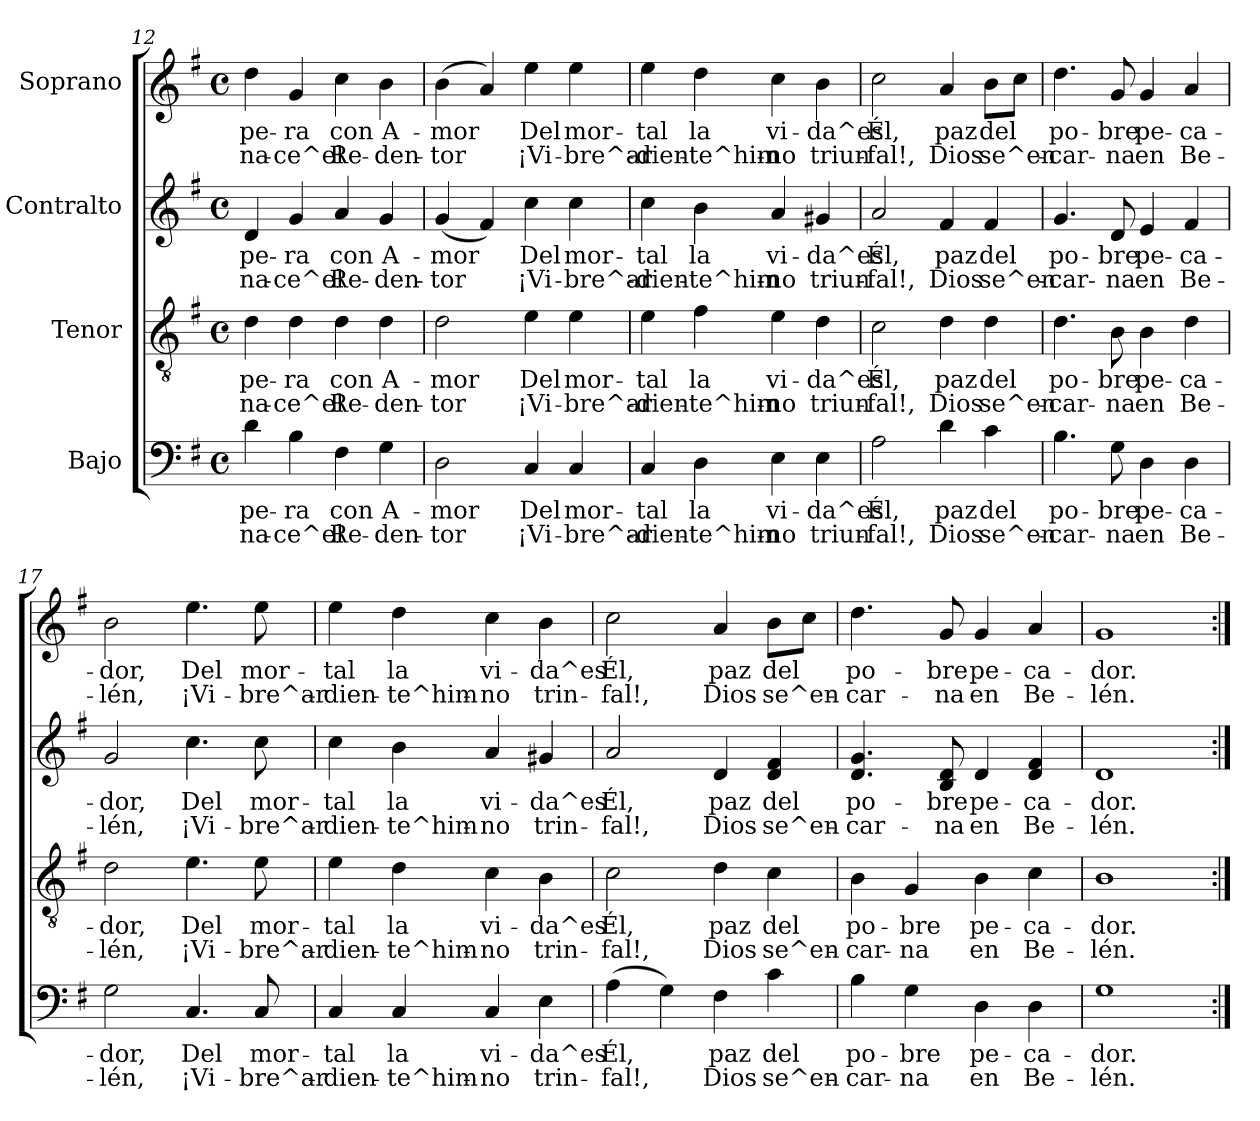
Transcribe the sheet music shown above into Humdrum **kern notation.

**kern	**text	**text	**kern	**text	**text	**kern	**text	**text	**kern	**text	**text
*part4	*part4	*part4	*part3	*part3	*part3	*part2	*part2	*part2	*part1	*part1	*part1
*staff4	*staff4	*staff4	*staff3	*staff3	*staff3	*staff2	*staff2	*staff2	*staff1	*staff1	*staff1
*I"Bajo	*	*	*I"Tenor	*	*	*I"Contralto	*	*	*I"Soprano	*	*
*clefF4	*	*	*clefGv2	*	*	*clefG2	*	*	*clefG2	*	*
*k[f#]	*	*	*k[f#]	*	*	*k[f#]	*	*	*k[f#]	*	*
*G:	*	*	*G:	*	*	*G:	*	*	*G:	*	*
*M4/4	*	*	*M4/4	*	*	*M4/4	*	*	*M4/4	*	*
*met(c)	*	*	*met(c)	*	*	*met(c)	*	*	*met(c)	*	*
=12	=12	=12	=12	=12	=12	=12	=12	=12	=12	=12	=12
!	!LO:LY:b	!LO:LY:b	!	!LO:LY:b	!LO:LY:b	!	!LO:LY:b	!LO:LY:b	!	!LO:LY:b	!LO:LY:b
4d\	-pe-	na-	4d\	-pe-	na-	4d/	-pe-	na-	4dd\	-pe-	na-
!	!LO:LY:b	!LO:LY:b	!	!LO:LY:b	!LO:LY:b	!	!LO:LY:b	!LO:LY:b	!	!LO:LY:b	!LO:LY:b
4B\	-ra	-ce^el	4d\	-ra	-ce^el	4g/	-ra	-ce^el	4g/	-ra	-ce^el
!	!LO:LY:b	!LO:LY:b	!	!LO:LY:b	!LO:LY:b	!	!LO:LY:b	!LO:LY:b	!	!LO:LY:b	!LO:LY:b
4F#\	con	Re-	4d\	con	Re-	4a/	con	Re-	4cc\	con	Re-
!	!LO:LY:b	!LO:LY:b	!	!LO:LY:b	!LO:LY:b	!	!LO:LY:b	!LO:LY:b	!	!LO:LY:b	!LO:LY:b
4G\	A-	-den-	4d\	A-	-den-	4g/	A-	-den-	4b\	A-	-den-
=13	=13	=13	=13	=13	=13	=13	=13	=13	=13	=13	=13
!	!LO:LY:b	!LO:LY:b	!	!LO:LY:b	!LO:LY:b	!	!LO:LY:b	!LO:LY:b	!	!LO:LY:b	!LO:LY:b
2D\	-mor	-tor	2d\	-mor	-tor	(<4g/	-mor	-tor	(>4b\	-mor	-tor
.	.	.	.	.	.	4f#/)	.	.	4a/)	.	.
!	!LO:LY:b	!LO:LY:b	!	!LO:LY:b	!LO:LY:b	!	!LO:LY:b	!LO:LY:b	!	!LO:LY:b	!LO:LY:b
4C/	Del	¡Vi-	4e\	Del	¡Vi-	4cc\	Del	¡Vi-	4ee\	Del	¡Vi-
!	!LO:LY:b	!LO:LY:b	!	!LO:LY:b	!LO:LY:b	!	!LO:LY:b	!LO:LY:b	!	!LO:LY:b	!LO:LY:b
4C/	mor-	-bre^ar-	4e\	mor-	-bre^ar-	4cc\	mor-	-bre^ar-	4ee\	mor-	-bre^ar-
=14	=14	=14	=14	=14	=14	=14	=14	=14	=14	=14	=14
!	!LO:LY:b	!LO:LY:b	!	!LO:LY:b	!LO:LY:b	!	!LO:LY:b	!LO:LY:b	!	!LO:LY:b	!LO:LY:b
4C/	-tal	-dien-	4e\	-tal	-dien-	4cc\	-tal	-dien-	4ee\	-tal	-dien-
!	!LO:LY:b	!LO:LY:b	!	!LO:LY:b	!LO:LY:b	!	!LO:LY:b	!LO:LY:b	!	!LO:LY:b	!LO:LY:b
4D\	la	-te^him-	4f#\	la	-te^him-	4b\	la	-te^him-	4dd\	la	-te^him-
!	!LO:LY:b	!LO:LY:b	!	!LO:LY:b	!LO:LY:b	!	!LO:LY:b	!LO:LY:b	!	!LO:LY:b	!LO:LY:b
4E\	vi-	-no	4e\	vi-	-no	4a/	vi-	-no	4cc\	vi-	-no
!	!LO:LY:b	!LO:LY:b	!	!LO:LY:b	!LO:LY:b	!	!LO:LY:b	!LO:LY:b	!	!LO:LY:b	!LO:LY:b
4E\	-da^es	triun-	4d\	-da^es	triun-	4g#X/	-da^es	triun-	4b\	-da^es	triun-
=15	=15	=15	=15	=15	=15	=15	=15	=15	=15	=15	=15
!	!LO:LY:b	!LO:LY:b	!	!LO:LY:b	!LO:LY:b	!	!LO:LY:b	!LO:LY:b	!	!LO:LY:b	!LO:LY:b
2A\	Él,	-fal!,	2c\	Él,	-fal!,	2a/	Él,	-fal!,	2cc\	Él,	-fal!,
!	!LO:LY:b	!LO:LY:b	!	!LO:LY:b	!LO:LY:b	!	!LO:LY:b	!LO:LY:b	!	!LO:LY:b	!LO:LY:b
4d\	paz	Dios	4d\	paz	Dios	4f#/	paz	Dios	4a/	paz	Dios
!	!LO:LY:b	!LO:LY:b	!	!LO:LY:b	!LO:LY:b	!	!LO:LY:b	!LO:LY:b	!	!LO:LY:b	!LO:LY:b
4c\	del	se^en-	4d\	del	se^en-	4f#/	del	se^en-	8b\L	del	se^en-
.	.	.	.	.	.	.	.	.	8cc\J	.	.
!!LO:LB:g=z
=16	=16	=16	=16	=16	=16	=16	=16	=16	=16	=16	=16
!	!LO:LY:b	!LO:LY:b	!	!LO:LY:b	!LO:LY:b	!	!LO:LY:b	!LO:LY:b	!	!LO:LY:b	!LO:LY:b
4.B\	po-	-car-	4.d\	po-	-car-	4.g/	po-	-car-	4.dd\	po-	-car-
!	!LO:LY:b	!LO:LY:b	!	!LO:LY:b	!LO:LY:b	!	!LO:LY:b	!LO:LY:b	!	!LO:LY:b	!LO:LY:b
8G\	-bre	-na	8B\	-bre	-na	8d/	-bre	-na	8g/	-bre	-na
!	!LO:LY:b	!LO:LY:b	!	!LO:LY:b	!LO:LY:b	!	!LO:LY:b	!LO:LY:b	!	!LO:LY:b	!LO:LY:b
4D\	pe-	en	4B\	pe-	en	4e/	pe-	en	4g/	pe-	en
!	!LO:LY:b	!LO:LY:b	!	!LO:LY:b	!LO:LY:b	!	!LO:LY:b	!LO:LY:b	!	!LO:LY:b	!LO:LY:b
4D\	-ca-	Be-	4d\	-ca-	Be-	4f#/	-ca-	Be-	4a/	-ca-	Be-
=17	=17	=17	=17	=17	=17	=17	=17	=17	=17	=17	=17
!	!LO:LY:b	!LO:LY:b	!	!LO:LY:b	!LO:LY:b	!	!LO:LY:b	!LO:LY:b	!	!LO:LY:b	!LO:LY:b
2G\	-dor,	-lén,	2d\	-dor,	-lén,	2g/	-dor,	-lén,	2b\	-dor,	-lén,
!	!LO:LY:b	!LO:LY:b	!	!LO:LY:b	!LO:LY:b	!	!LO:LY:b	!LO:LY:b	!	!LO:LY:b	!LO:LY:b
4.C/	Del	¡Vi-	4.e\	Del	¡Vi-	4.cc\	Del	¡Vi-	4.ee\	Del	¡Vi-
!	!LO:LY:b	!LO:LY:b	!	!LO:LY:b	!LO:LY:b	!	!LO:LY:b	!LO:LY:b	!	!LO:LY:b	!LO:LY:b
8C/	mor-	-bre^ar-	8e\	mor-	-bre^ar-	8cc\	mor-	-bre^ar-	8ee\	mor-	-bre^ar-
=18	=18	=18	=18	=18	=18	=18	=18	=18	=18	=18	=18
!	!LO:LY:b	!LO:LY:b	!	!LO:LY:b	!LO:LY:b	!	!LO:LY:b	!LO:LY:b	!	!LO:LY:b	!LO:LY:b
4C/	-tal	-dien-	4e\	-tal	-dien-	4cc\	-tal	-dien-	4ee\	-tal	-dien-
!	!LO:LY:b	!LO:LY:b	!	!LO:LY:b	!LO:LY:b	!	!LO:LY:b	!LO:LY:b	!	!LO:LY:b	!LO:LY:b
4C/	la	-te^him-	4d\	la	-te^him-	4b\	la	-te^him-	4dd\	la	-te^him-
!	!LO:LY:b	!LO:LY:b	!	!LO:LY:b	!LO:LY:b	!	!LO:LY:b	!LO:LY:b	!	!LO:LY:b	!LO:LY:b
4C/	vi-	-no	4c\	vi-	-no	4a/	vi-	-no	4cc\	vi-	-no
!	!LO:LY:b	!LO:LY:b	!	!LO:LY:b	!LO:LY:b	!	!LO:LY:b	!LO:LY:b	!	!LO:LY:b	!LO:LY:b
4E\	-da^es	trin-	4B\	-da^es	trin-	4g#X/	-da^es	trin-	4b\	-da^es	trin-
=19	=19	=19	=19	=19	=19	=19	=19	=19	=19	=19	=19
!	!LO:LY:b	!LO:LY:b	!	!LO:LY:b	!LO:LY:b	!	!LO:LY:b	!LO:LY:b	!	!LO:LY:b	!LO:LY:b
(>4A\	Él,	-fal!,	2c\	Él,	-fal!,	2a/	Él,	-fal!,	2cc\	Él,	-fal!,
4G\)	.	.	.	.	.	.	.	.	.	.	.
!	!LO:LY:b	!LO:LY:b	!	!LO:LY:b	!LO:LY:b	!	!LO:LY:b	!LO:LY:b	!	!LO:LY:b	!LO:LY:b
4F#\	paz	Dios	4d\	paz	Dios	4d/	paz	Dios	4a/	paz	Dios
!	!LO:LY:b	!LO:LY:b	!	!LO:LY:b	!LO:LY:b	!	!LO:LY:b	!LO:LY:b	!	!LO:LY:b	!LO:LY:b
4c\	del	se^en-	4c\	del	se^en-	4d/ 4f#/	del	se^en-	8b\L	del	se^en-
.	.	.	.	.	.	.	.	.	8cc\J	.	.
=20	=20	=20	=20	=20	=20	=20	=20	=20	=20	=20	=20
!	!LO:LY:b	!LO:LY:b	!	!LO:LY:b	!LO:LY:b	!	!LO:LY:b	!LO:LY:b	!	!LO:LY:b	!LO:LY:b
4B\	po-	-car-	4B\	po-	-car-	4.d/ 4.g/	po-	-car-	4.dd\	po-	-car-
!	!LO:LY:b	!LO:LY:b	!	!LO:LY:b	!LO:LY:b	!	!	!	!	!	!
4G\	-bre	-na	4G/	-bre	-na	.	.	.	.	.	.
!	!	!	!	!	!	!	!LO:LY:b	!LO:LY:b	!	!LO:LY:b	!LO:LY:b
.	.	.	.	.	.	8B/ 8d/	-bre	-na	8g/	-bre	-na
!	!LO:LY:b	!LO:LY:b	!	!LO:LY:b	!LO:LY:b	!	!LO:LY:b	!LO:LY:b	!	!LO:LY:b	!LO:LY:b
4D\	pe-	en	4B\	pe-	en	4d/	pe-	en	4g/	pe-	en
!	!LO:LY:b	!LO:LY:b	!	!LO:LY:b	!LO:LY:b	!	!LO:LY:b	!LO:LY:b	!	!LO:LY:b	!LO:LY:b
4D\	-ca-	Be-	4c\	-ca-	Be-	4d/ 4f#/	-ca-	Be-	4a/	-ca-	Be-
=21	=21	=21	=21	=21	=21	=21	=21	=21	=21	=21	=21
!	!LO:LY:b	!LO:LY:b	!	!LO:LY:b	!LO:LY:b	!	!LO:LY:b	!LO:LY:b	!	!LO:LY:b	!LO:LY:b
1G	-dor.	-lén.	1B	-dor.	-lén.	1d	-dor.	-lén.	1g	-dor.	-lén.
=:|!	=:|!	=:|!	=:|!	=:|!	=:|!	=:|!	=:|!	=:|!	=:|!	=:|!	=:|!
*-	*-	*-	*-	*-	*-	*-	*-	*-	*-	*-	*-
